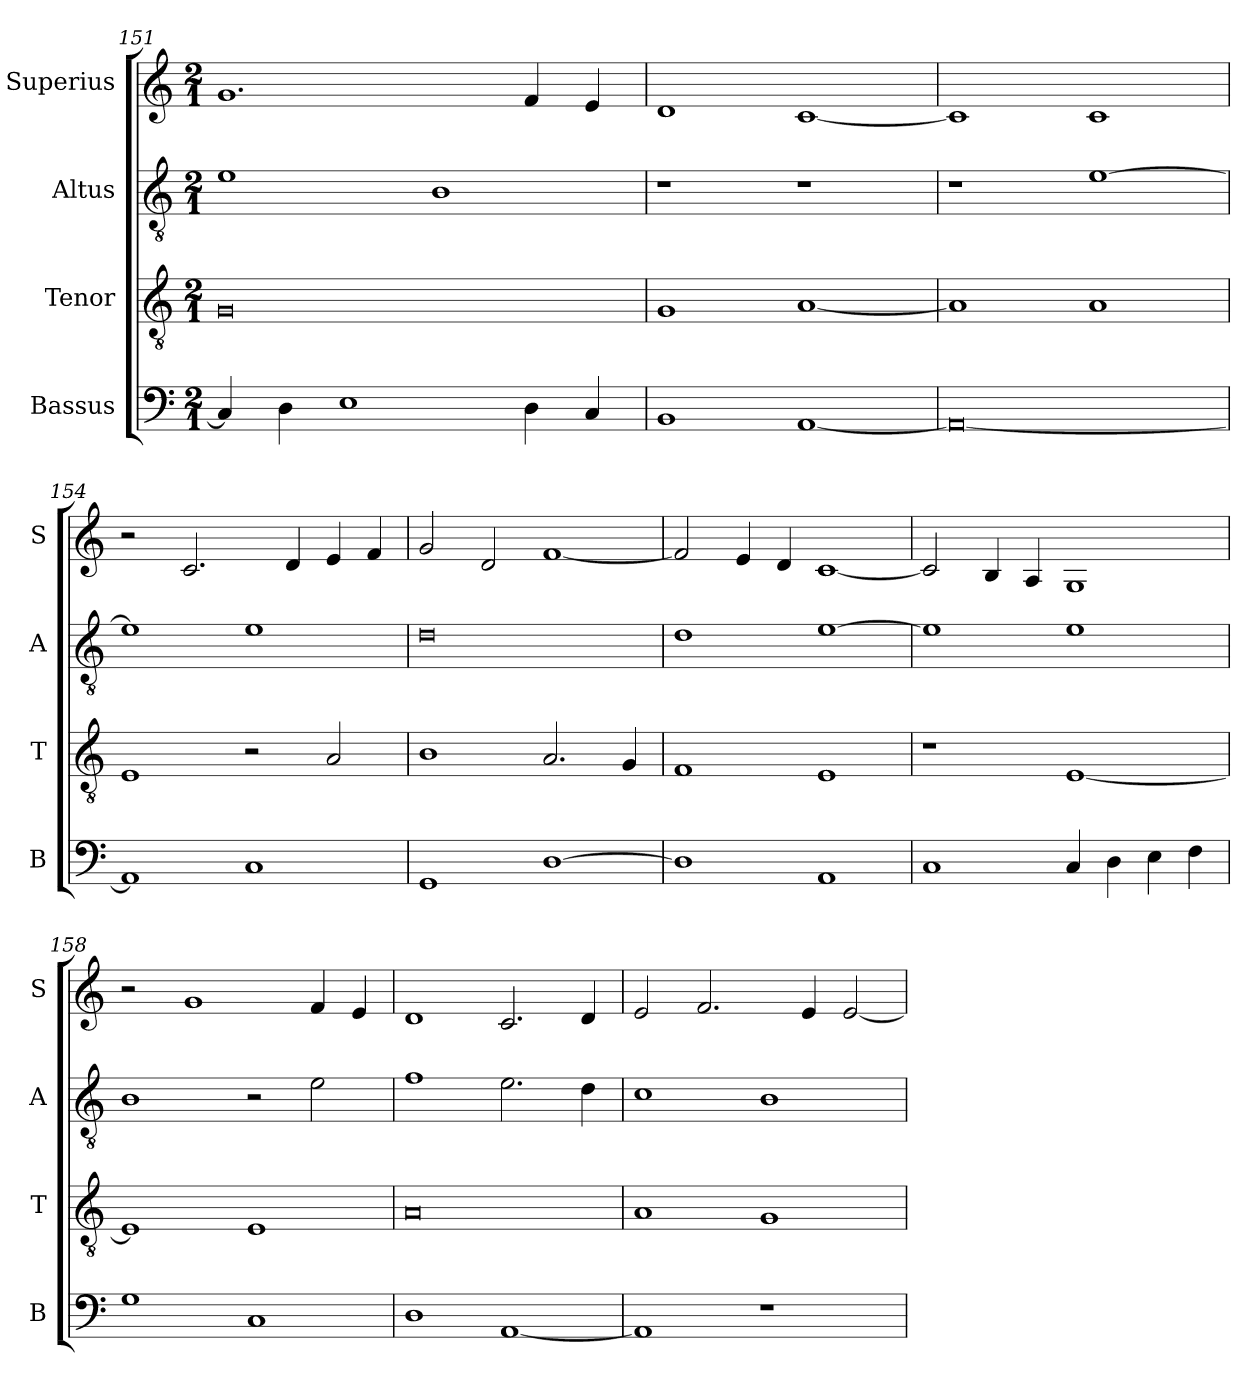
**kern	**kern	**kern	**kern
*part4	*part3	*part2	*part1
*staff4	*staff3	*staff2	*staff1
*I"Bassus	*I"Tenor	*I"Altus	*I"Superius
*I'B	*I'T	*I'A	*I'S
*clefF4	*clefGv2	*clefGv2	*clefG2
*k[]	*k[]	*k[]	*k[]
*M2/1	*M2/1	*M2/1	*M2/1
=151	=151	=151	=151
4C]	0G	1e	1.g
4D	.	.	.
1E	.	.	.
.	.	1B	.
4D	.	.	4f
4C	.	.	4e
=152	=152	=152	=152
1BB	1G	1r	1d
[1AA	[1A	1r	[1c
=153	=153	=153	=153
0AA_	1A]	1r	1c]
.	1A	[1e	1c
=154	=154	=154	=154
1AA]	1E	1e]	2r
.	.	.	2.c
1C	2r	1e	.
.	.	.	4d
.	2A	.	4e
.	.	.	4f
=155	=155	=155	=155
1GG	1B	0d	2g
.	.	.	2d
[1D	2.A	.	[1f
.	4G	.	.
=156	=156	=156	=156
1D]	1F	1d	2f]
.	.	.	4e
.	.	.	4d
1AA	1E	[1e	[1c
=157	=157	=157	=157
1C	1r	1e]	2c]
.	.	.	4B
.	.	.	4A
4C	[1E	1e	1G
4D	.	.	.
4E	.	.	.
4F	.	.	.
=158	=158	=158	=158
1G	1E]	1B	2r
.	.	.	1g
1C	1E	2r	.
.	.	2e	4f
.	.	.	4e
=159	=159	=159	=159
1D	0A	1f	1d
[1AA	.	2.e	2.c
.	.	4d	4d
=160	=160	=160	=160
1AA]	1A	1c	2e
.	.	.	2.f
1r	1G	1B	.
.	.	.	4e
.	.	.	[2e
=	=	=	=
*-	*-	*-	*-
